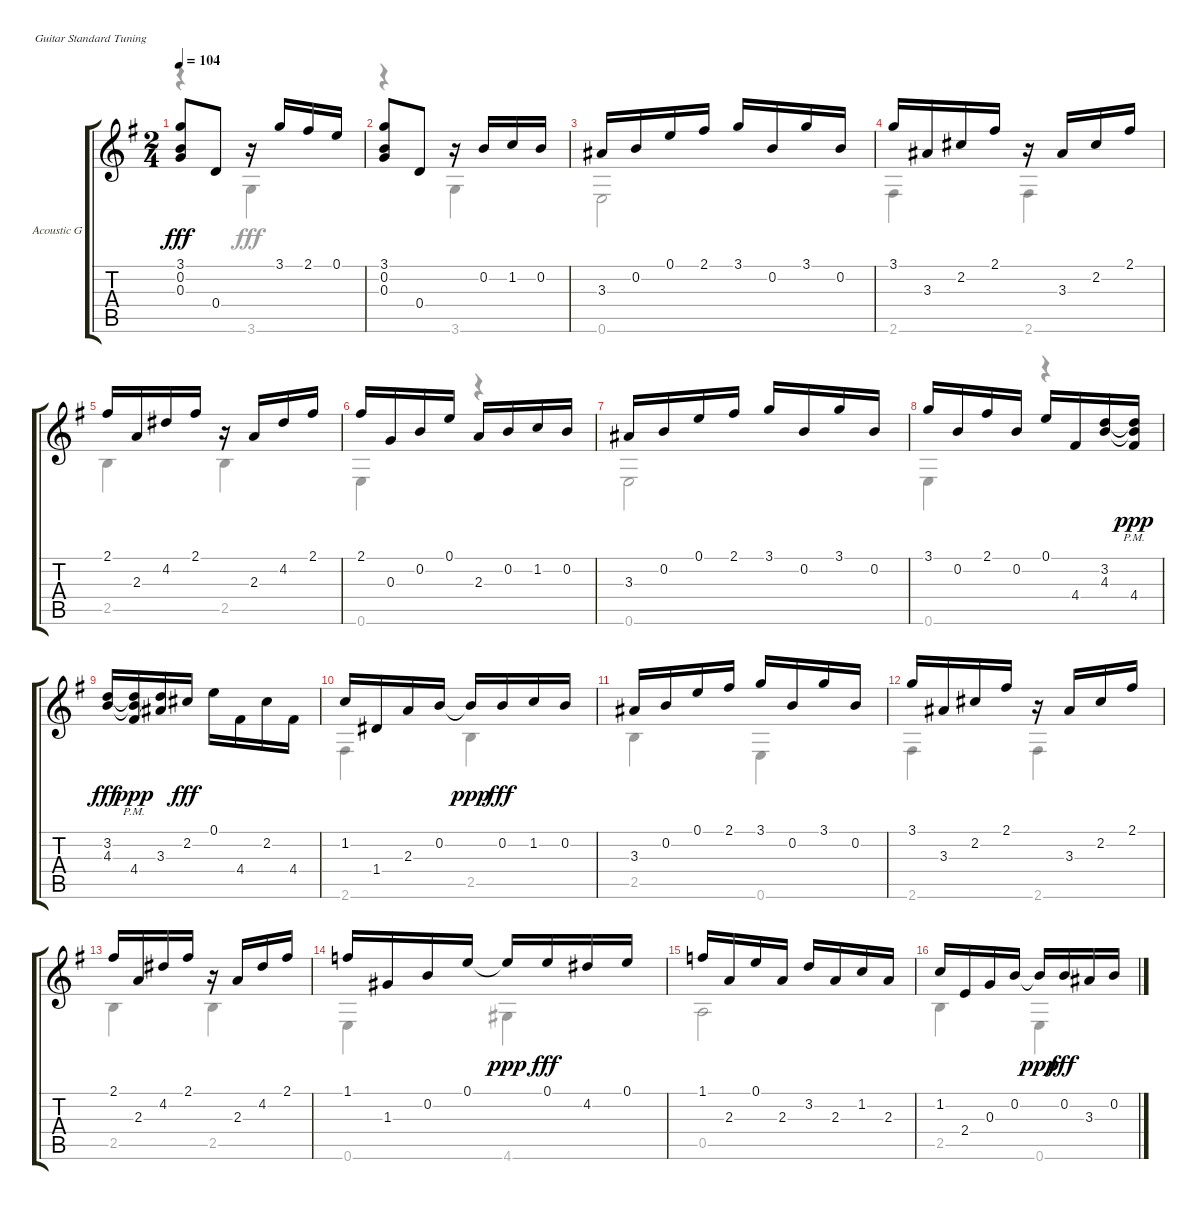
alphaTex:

\bracketExtendMode groupsimilarinstruments
\firstSystemTrackNameOrientation horizontal
\otherSystemsTrackNameOrientation horizontal
\track ("Acoustic Guitar " "Acoustic G") {instrument acousticguitarnylon}
\staff {score tabs}
\tuning (E4 B3 G3 D3 A2 E2)
\voice
\ts (2 4)
\tempo 104
\clef g2
\ks g
(3.1 0.2 0.3).8{dy fff} 0.4.8 r.16 3.1.16 2.1.16 0.1.16 |
(3.1 0.2 0.3).8 0.4.8 r.16 0.2.16 1.2.16 0.2.16 |
3.3.16 0.2.16 0.1.16 2.1.16 3.1.16 0.2.16 3.1.16 0.2.16 |
3.1.16 3.3.16 2.2.16 2.1.16 r.16 3.3.16 2.2.16 2.1.16 |
2.1.16 2.3.16 4.2.16 2.1.16 r.16 2.3.16 4.2.16 2.1.16 |
2.1.16 0.3.16 0.2.16 0.1.16 2.3.16 0.2.16 1.2.16 0.2.16 |
3.3.16 0.2.16 0.1.16 2.1.16 3.1.16 0.2.16 3.1.16 0.2.16 |
3.1.16 0.2.16 2.1.16 0.2.16 0.1.16 4.4.16 (3.2 4.3).16 (3.2{pm t} 4.3{pm t} 4.4).16{dy ppp} |
(3.2 4.3).16{dy fff} (3.2{pm t} 4.3{pm t} 4.4).16{dy ppp} (3.2{t} 3.3).16 2.2.16{dy fff} 0.1.16 4.4.16 2.2.16 4.4.16 |
1.2.16 1.4.16 2.3.16 0.2.16 0.2{t}.16{dy ppp} 0.2.16{dy fff} 1.2.16 0.2.16 |
3.3.16 0.2.16 0.1.16 2.1.16 3.1.16 0.2.16 3.1.16 0.2.16 |
3.1.16 3.3.16 2.2.16 2.1.16 r.16 3.3.16 2.2.16 2.1.16 |
2.1.16 2.3.16 4.2.16 2.1.16 r.16 2.3.16 4.2.16 2.1.16 |
1.1.16 1.3.16 0.2.16 0.1.16 0.1{t}.16{dy ppp} 0.1.16{dy fff} 4.2.16 0.1.16 |
1.1.16 2.3.16 0.1.16 2.3.16 3.2.16 2.3.16 1.2.16 2.3.16 |
1.2.16 2.4.16 0.3.16 0.2.16 0.2{t}.16{dy ppp} 0.2.16{dy fff} 3.3.16 0.2.16
\voice
\clef g2
\ottava regular
\simile none
\ks g
r.4{dy fff} 3.6.4 |
r.4 3.6.4 |
0.6.2 |
2.6.4 2.6.4 |
2.5.4 2.5.4 |
0.6.4 r.4 |
0.6.2 |
0.6.4 r.4 |
|
2.6.4 2.5.4 |
2.5.4 0.6.4 |
2.6.4 2.6.4 |
2.5.4 2.5.4 |
0.6.4 4.6.4 |
0.5.2 |
2.5.4 0.6.4
